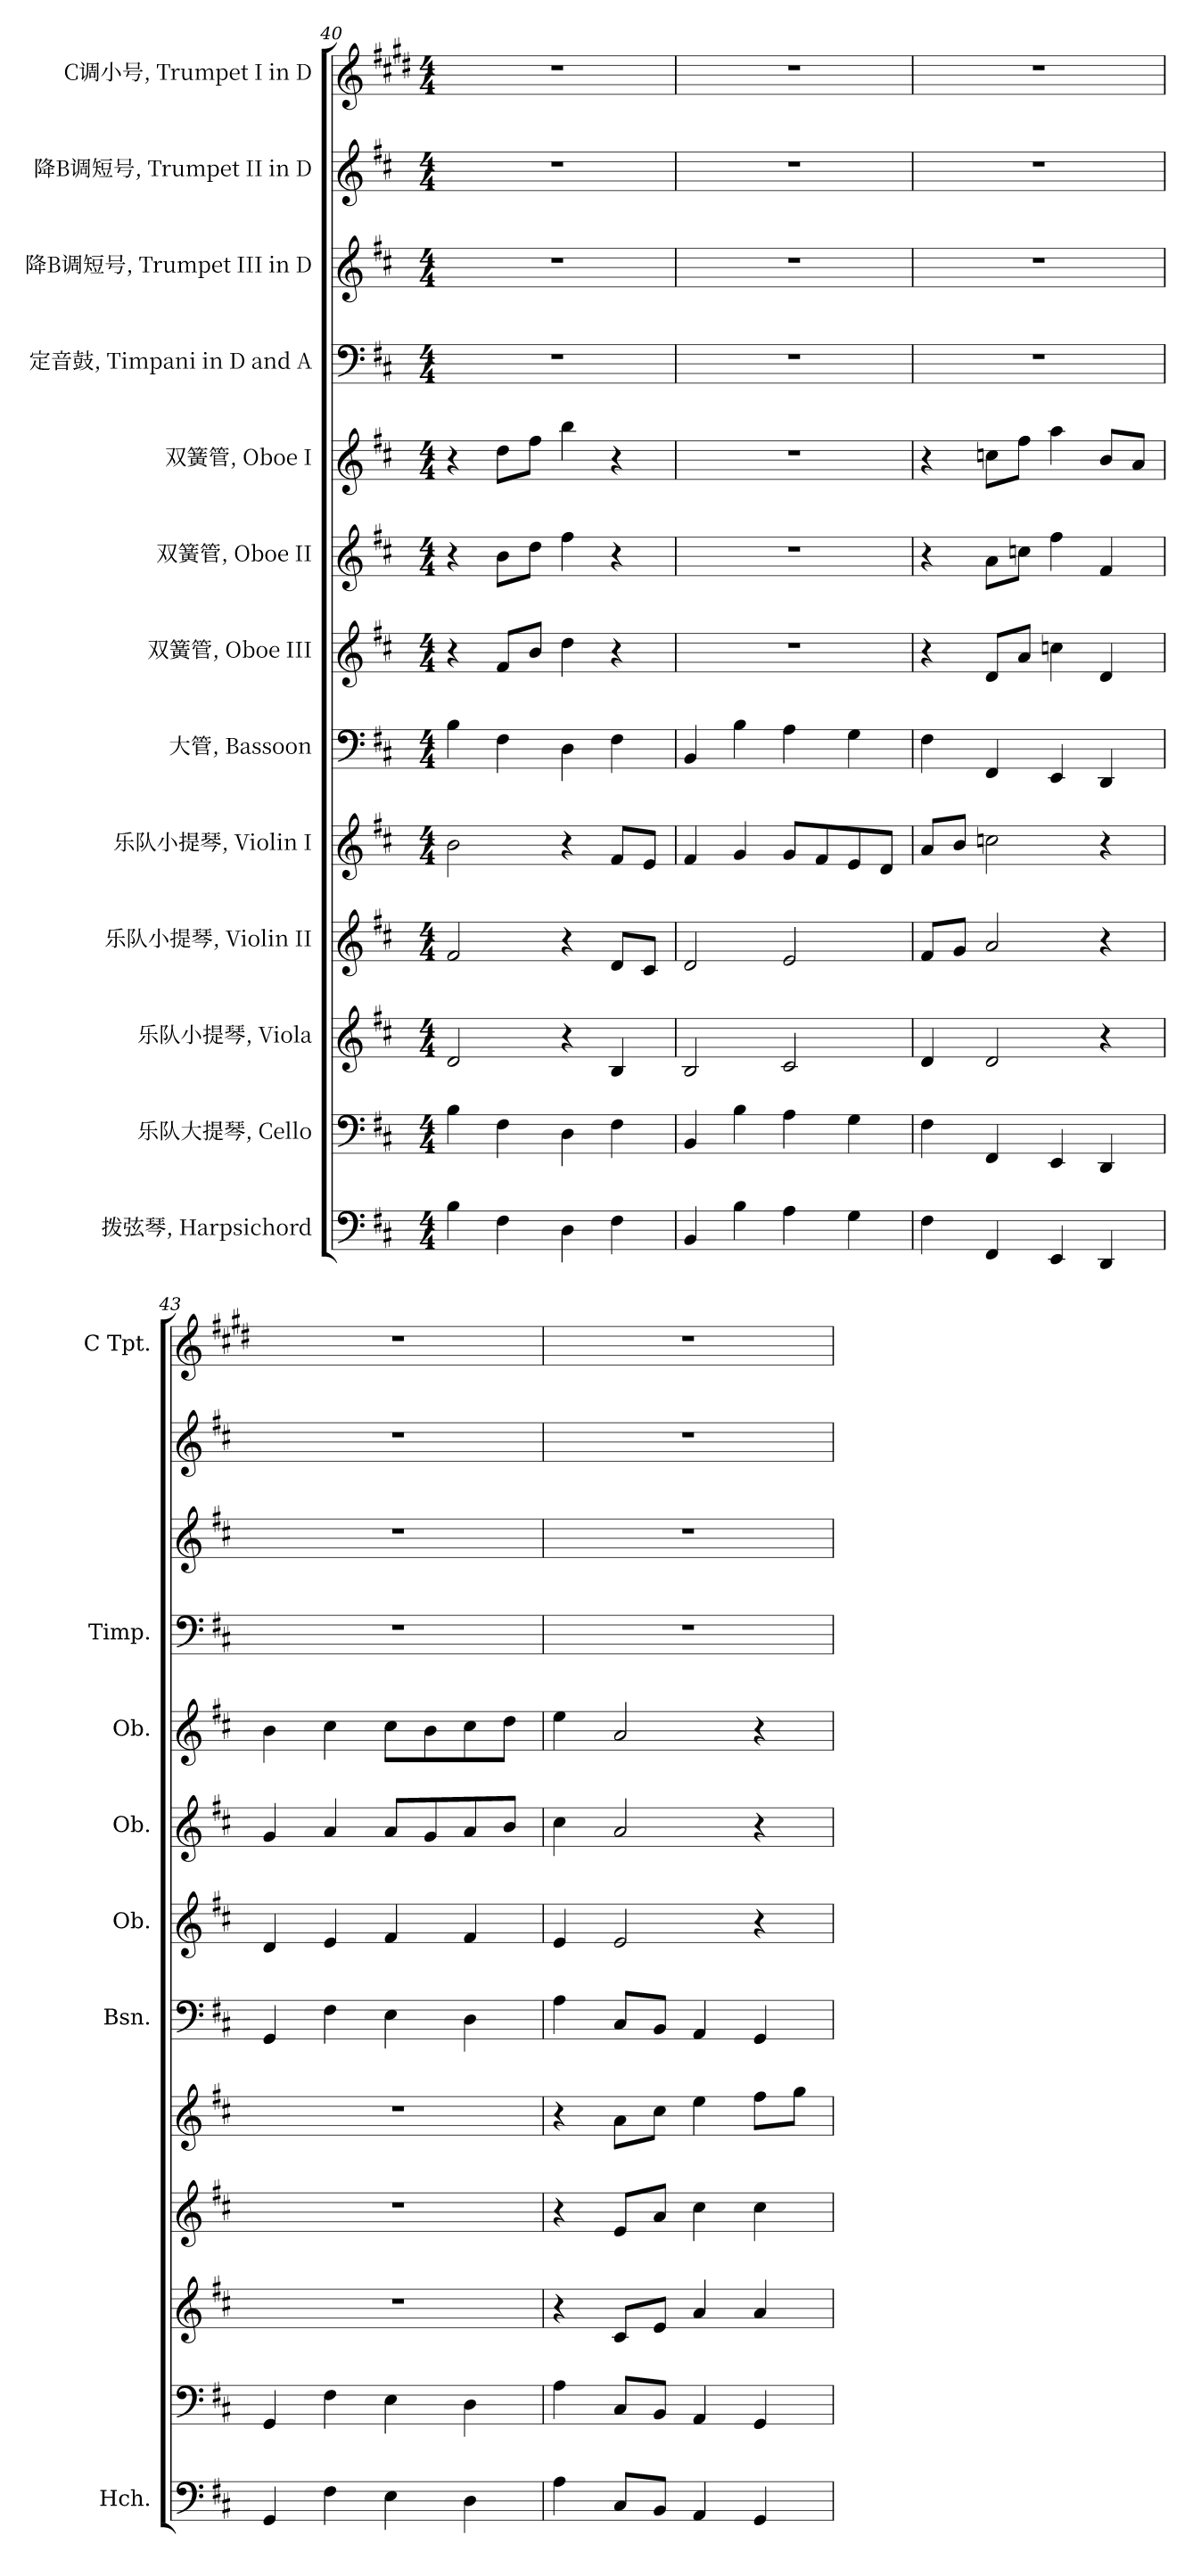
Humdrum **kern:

**kern	**kern	**kern	**kern	**kern	**kern	**kern	**kern	**kern	**kern	**kern	**kern	**kern
*part13	*part12	*part11	*part10	*part9	*part8	*part7	*part6	*part5	*part4	*part3	*part2	*part1
*staff13	*staff12	*staff11	*staff10	*staff9	*staff8	*staff7	*staff6	*staff5	*staff4	*staff3	*staff2	*staff1
*I"拨弦琴, Harpsichord	*I"乐队大提琴, Cello	*I"乐队小提琴, Viola	*I"乐队小提琴, Violin II	*I"乐队小提琴, Violin I	*I"大管, Bassoon	*I"双簧管, Oboe III	*I"双簧管, Oboe II	*I"双簧管, Oboe I	*I"定音鼓, Timpani in D and A	*I"降B调短号, Trumpet III in D	*I"降B调短号, Trumpet II in D	*I"C调小号, Trumpet I in D
*I'Hch.	*	*	*	*	*I'Bsn.	*I'Ob.	*I'Ob.	*I'Ob.	*I'Timp.	*	*	*I'C Tpt.
*clefF4	*clefF4	*clefG2	*clefG2	*clefG2	*clefF4	*clefG2	*clefG2	*clefG2	*clefF4	*clefG2	*clefG2	*clefG2
*	*	*	*	*	*	*	*	*	*	*ITrd1c2	*ITrd1c2	*ITrd1c2
*k[f#c#]	*k[f#c#]	*k[f#c#]	*k[f#c#]	*k[f#c#]	*k[f#c#]	*k[f#c#]	*k[f#c#]	*k[f#c#]	*k[f#c#]	*k[]	*k[]	*k[f#c#]
*M4/4	*M4/4	*M4/4	*M4/4	*M4/4	*M4/4	*M4/4	*M4/4	*M4/4	*M4/4	*M4/4	*M4/4	*M4/4
=40	=40	=40	=40	=40	=40	=40	=40	=40	=40	=40	=40	=40
4B\	4B\	2d/	2f#/	2b\	4B\	4r	4r	4r	1r	1r	1r	1r
4F#\	4F#\	.	.	.	4F#\	8f#/L	8b\L	8dd\L	.	.	.	.
.	.	.	.	.	.	8b/J	8dd\J	8ff#\J	.	.	.	.
4D\	4D\	4r	4r	4r	4D\	4dd\	4ff#\	4bb\	.	.	.	.
4F#\	4F#\	4B/	8d/L	8f#/L	4F#\	4r	4r	4r	.	.	.	.
.	.	.	8c#/J	8e/J	.	.	.	.	.	.	.	.
=41	=41	=41	=41	=41	=41	=41	=41	=41	=41	=41	=41	=41
4BB/	4BB/	2B/	2d/	4f#/	4BB/	1r	1r	1r	1r	1r	1r	1r
4B\	4B\	.	.	4g/	4B\	.	.	.	.	.	.	.
4A\	4A\	2c#/	2e/	8g/L	4A\	.	.	.	.	.	.	.
.	.	.	.	8f#/	.	.	.	.	.	.	.	.
4G\	4G\	.	.	8e/	4G\	.	.	.	.	.	.	.
.	.	.	.	8d/J	.	.	.	.	.	.	.	.
=42	=42	=42	=42	=42	=42	=42	=42	=42	=42	=42	=42	=42
4F#\	4F#\	4d/	8f#/L	8a/L	4F#\	4r	4r	4r	1r	1r	1r	1r
.	.	.	8g/J	8b/J	.	.	.	.	.	.	.	.
4FF#/	4FF#/	2d/	2a/	2ccn\	4FF#/	8d/L	8a\L	8ccn\L	.	.	.	.
.	.	.	.	.	.	8a/J	8ccn\J	8ff#\J	.	.	.	.
4EE/	4EE/	.	.	.	4EE/	4ccn\	4ff#\	4aa\	.	.	.	.
4DD/	4DD/	4r	4r	4r	4DD/	4d/	4f#/	8b/L	.	.	.	.
.	.	.	.	.	.	.	.	8a/J	.	.	.	.
=43	=43	=43	=43	=43	=43	=43	=43	=43	=43	=43	=43	=43
4GG/	4GG/	1r	1r	1r	4GG/	4d/	4g/	4b\	1r	1r	1r	1r
4F#\	4F#\	.	.	.	4F#\	4e/	4a/	4cc#\	.	.	.	.
4E\	4E\	.	.	.	4E\	4f#/	8a/L	8cc#\L	.	.	.	.
.	.	.	.	.	.	.	8g/	8b\	.	.	.	.
4D\	4D\	.	.	.	4D\	4f#/	8a/	8cc#\	.	.	.	.
.	.	.	.	.	.	.	8b/J	8dd\J	.	.	.	.
!!LO:PB:g=z
=44	=44	=44	=44	=44	=44	=44	=44	=44	=44	=44	=44	=44
4A\	4A\	4r	4r	4r	4A\	4e/	4cc#\	4ee\	1r	1r	1r	1r
8C#/L	8C#/L	8c#/L	8e/L	8a\L	8C#/L	2e/	2a/	2a/	.	.	.	.
8BB/J	8BB/J	8e/J	8a/J	8cc#\J	8BB/J	.	.	.	.	.	.	.
4AA/	4AA/	4a/	4cc#\	4ee\	4AA/	.	.	.	.	.	.	.
4GG/	4GG/	4a/	4cc#\	8ff#\L	4GG/	4r	4r	4r	.	.	.	.
.	.	.	.	8gg\J	.	.	.	.	.	.	.	.
=	=	=	=	=	=	=	=	=	=	=	=	=
*-	*-	*-	*-	*-	*-	*-	*-	*-	*-	*-	*-	*-
